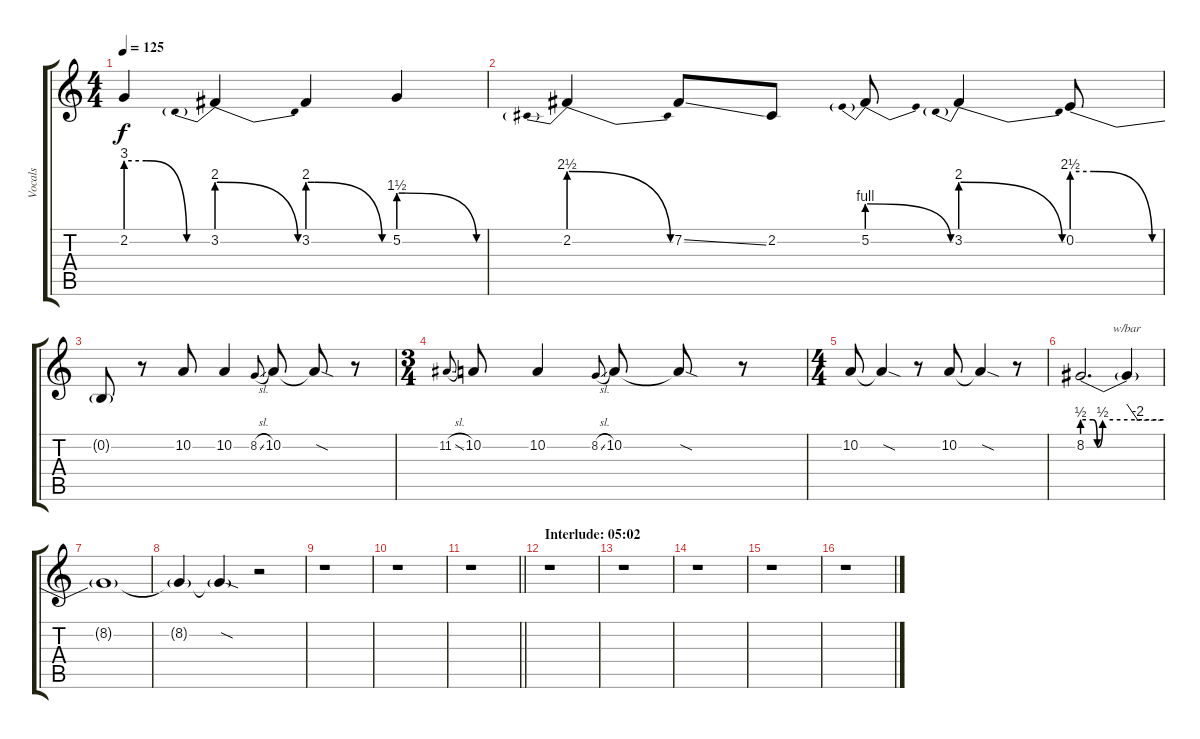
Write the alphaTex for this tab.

\track ("Vocals" "Vocals") {instrument lead2sawtooth}
\staff {score tabs}
\tuning (E4 B3 G3 D3 A2 E2) {hide}
\ts (4 4)
\tempo 125
\clef g2
\ks c
2.2{be (custom 0 12 15 12 45 0 60 0)}.4{dy f} 3.2{be (prebendrelease 0 8 60 0)}.4 3.2{be (custom 0 8 5 8 55 0 60 0)}.4 5.2{be (custom 0 6 5 6 55 0 60 0)}.4 |
2.2{be (prebendrelease 0 10 60 0)}.4 7.2{ss}.8 2.2.8 5.2{be (prebendrelease 0 4 60 0)}.8 3.2{be (prebendrelease 0 8 60 0)}.4 0.2{be (custom 0 10 15 10 55 0 60 0)}.8 |
0.2{t}.8 r.8 10.2.8 10.2.4 8.2{sl}.8{gr onbeat} 10.2.8 10.2{sod t}.8 r.8 |
\ts (3 4)
11.2{sl}.8{gr onbeat} 10.2.8 10.2.4 8.2{sl}.8{gr onbeat} 10.2.8 10.2{sod t}.8 r.8 |
\ts (4 4)
10.2.8 10.2{sod t}.4 r.8 10.2.8 10.2{sod t}.4 r.8 |
8.2{be (custom 0 2 8 2 11 0 15 2 60 2)}.2{d} 8.2{t}.4{tbe (custom default 0 0 19 -8 60 -8)} |
8.2{t}.1 |
8.2{t}.4 8.2{sod t}.4 r.2 |
r.1 |
r.1 |
\barLineRight lightlight
r.1 |
\section ("" "Interlude: 05:02")
r.1 |
r.1 |
r.1 |
r.1 |
r.1
